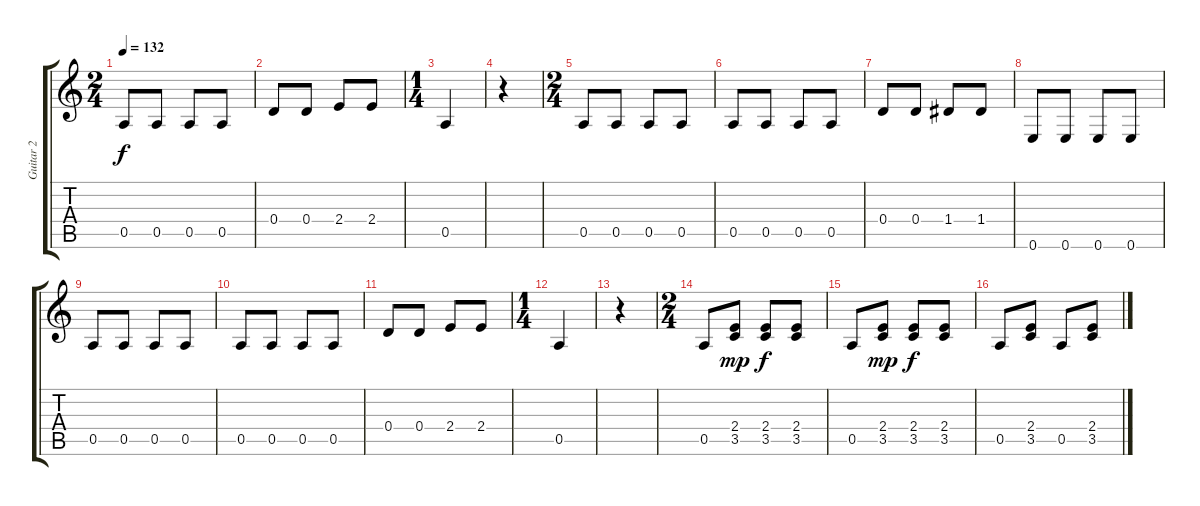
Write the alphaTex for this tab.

\track ("Guitar 2" "Guitar 2") {instrument acousticguitarnylon}
\staff {score tabs}
\tuning (E4 B3 G3 D3 A2 E2) {hide}
\ts (2 4)
\tempo 132
\clef g2
\ks c
0.5.8{dy f} 0.5.8 0.5.8 0.5.8 |
0.4.8 0.4.8 2.4.8 2.4.8 |
\ts (1 4)
0.5.4 |
r.4 |
\ts (2 4)
0.5.8 0.5.8 0.5.8 0.5.8 |
0.5.8 0.5.8 0.5.8 0.5.8 |
0.4.8 0.4.8 1.4.8 1.4.8 |
0.6.8 0.6.8 0.6.8 0.6.8 |
0.5.8 0.5.8 0.5.8 0.5.8 |
0.5.8 0.5.8 0.5.8 0.5.8 |
0.4.8 0.4.8 2.4.8 2.4.8 |
\ts (1 4)
0.5.4 |
r.4 |
\ts (2 4)
0.5.8 (2.4 3.5).8{dy mp} (2.4 3.5).8{dy f} (2.4 3.5).8 |
0.5.8 (2.4 3.5).8{dy mp} (2.4 3.5).8{dy f} (2.4 3.5).8 |
0.5.8 (2.4 3.5).8 0.5.8 (2.4 3.5).8
